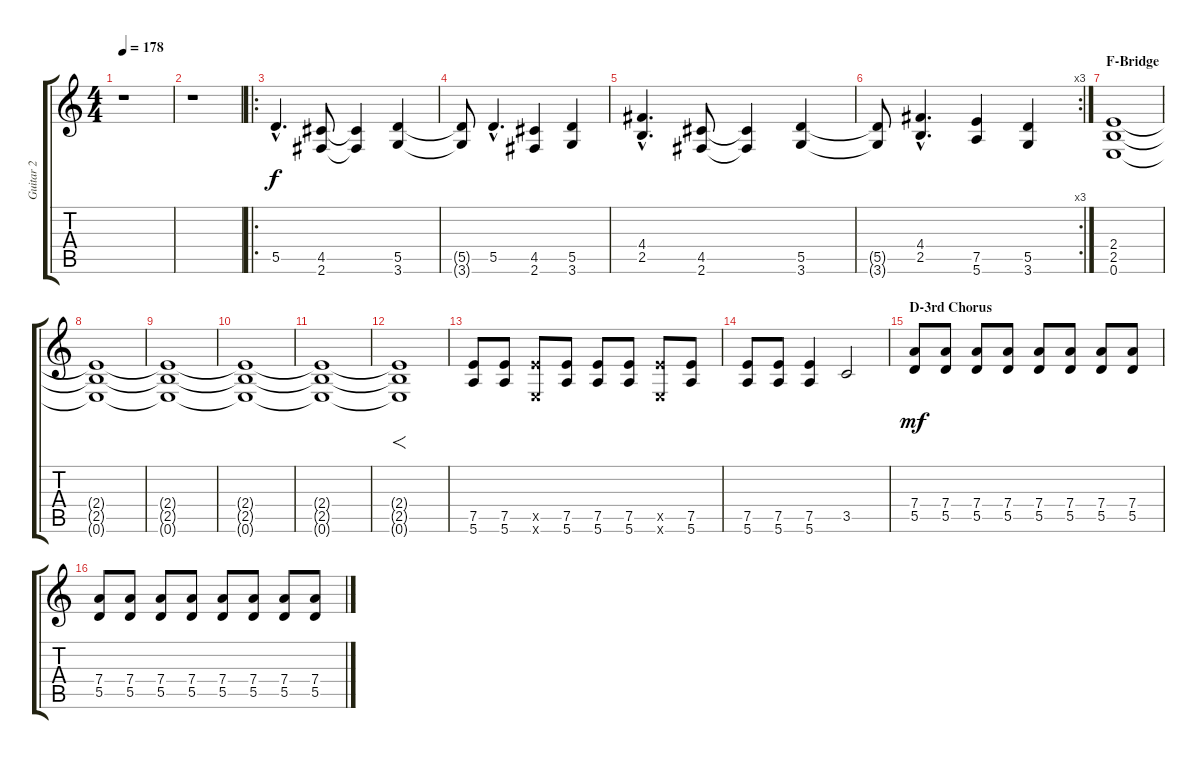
\track ("Guitar 2" "Guitar 2") {instrument overdrivenguitar}
\staff {score tabs}
\tuning (E4 B3 G3 D3 A2 E2) {hide}
\ts (4 4)
\tempo 178
\clef g2
\ks c
r.1{dy mf} |
r.1 |
\ro
5.5{hac}.4{d dy f} (4.5 2.6).8 (4.5{t} 2.6{t}).4 (5.5 3.6).4 |
(5.5{t} 3.6{t}).8 5.5{hac}.4{d} (4.5 2.6).4 (5.5 3.6).4 |
(4.4{hac} 2.5{hac}).4{d} (4.5 2.6).8 (4.5{t} 2.6{t}).4 (5.5 3.6).4 |
\rc 3
(5.5{t} 3.6{t}).8 (4.4{hac} 2.5{hac}).4{d} (7.5 5.6).4 (5.5 3.6).4 |
\section ("" "F-Bridge")
(2.4 2.5 0.6).1 |
(2.4{t} 2.5{t} 0.6{t}).1 |
(2.4{t} 2.5{t} 0.6{t}).1 |
(2.4{t} 2.5{t} 0.6{t}).1 |
(2.4{t} 2.5{t} 0.6{t}).1 |
(2.4{t} 2.5{t} 0.6{t}).1{f} |
(7.5 5.6).8 (7.5 5.6).8 (7.5{x} 0.6{x}).8 (7.5 5.6).8 (7.5 5.6).8 (7.5 5.6).8 (7.5{x} 0.6{x}).8 (7.5 5.6).8 |
(7.5 5.6).8 (7.5 5.6).8 (7.5 5.6).4 3.5.2 |
\section ("" "D-3rd Chorus")
(7.4 5.5).8{dy mf} (7.4 5.5).8 (7.4 5.5).8 (7.4 5.5).8 (7.4 5.5).8 (7.4 5.5).8 (7.4 5.5).8 (7.4 5.5).8 |
(7.4 5.5).8 (7.4 5.5).8 (7.4 5.5).8 (7.4 5.5).8 (7.4 5.5).8 (7.4 5.5).8 (7.4 5.5).8 (7.4 5.5{ss}).8
